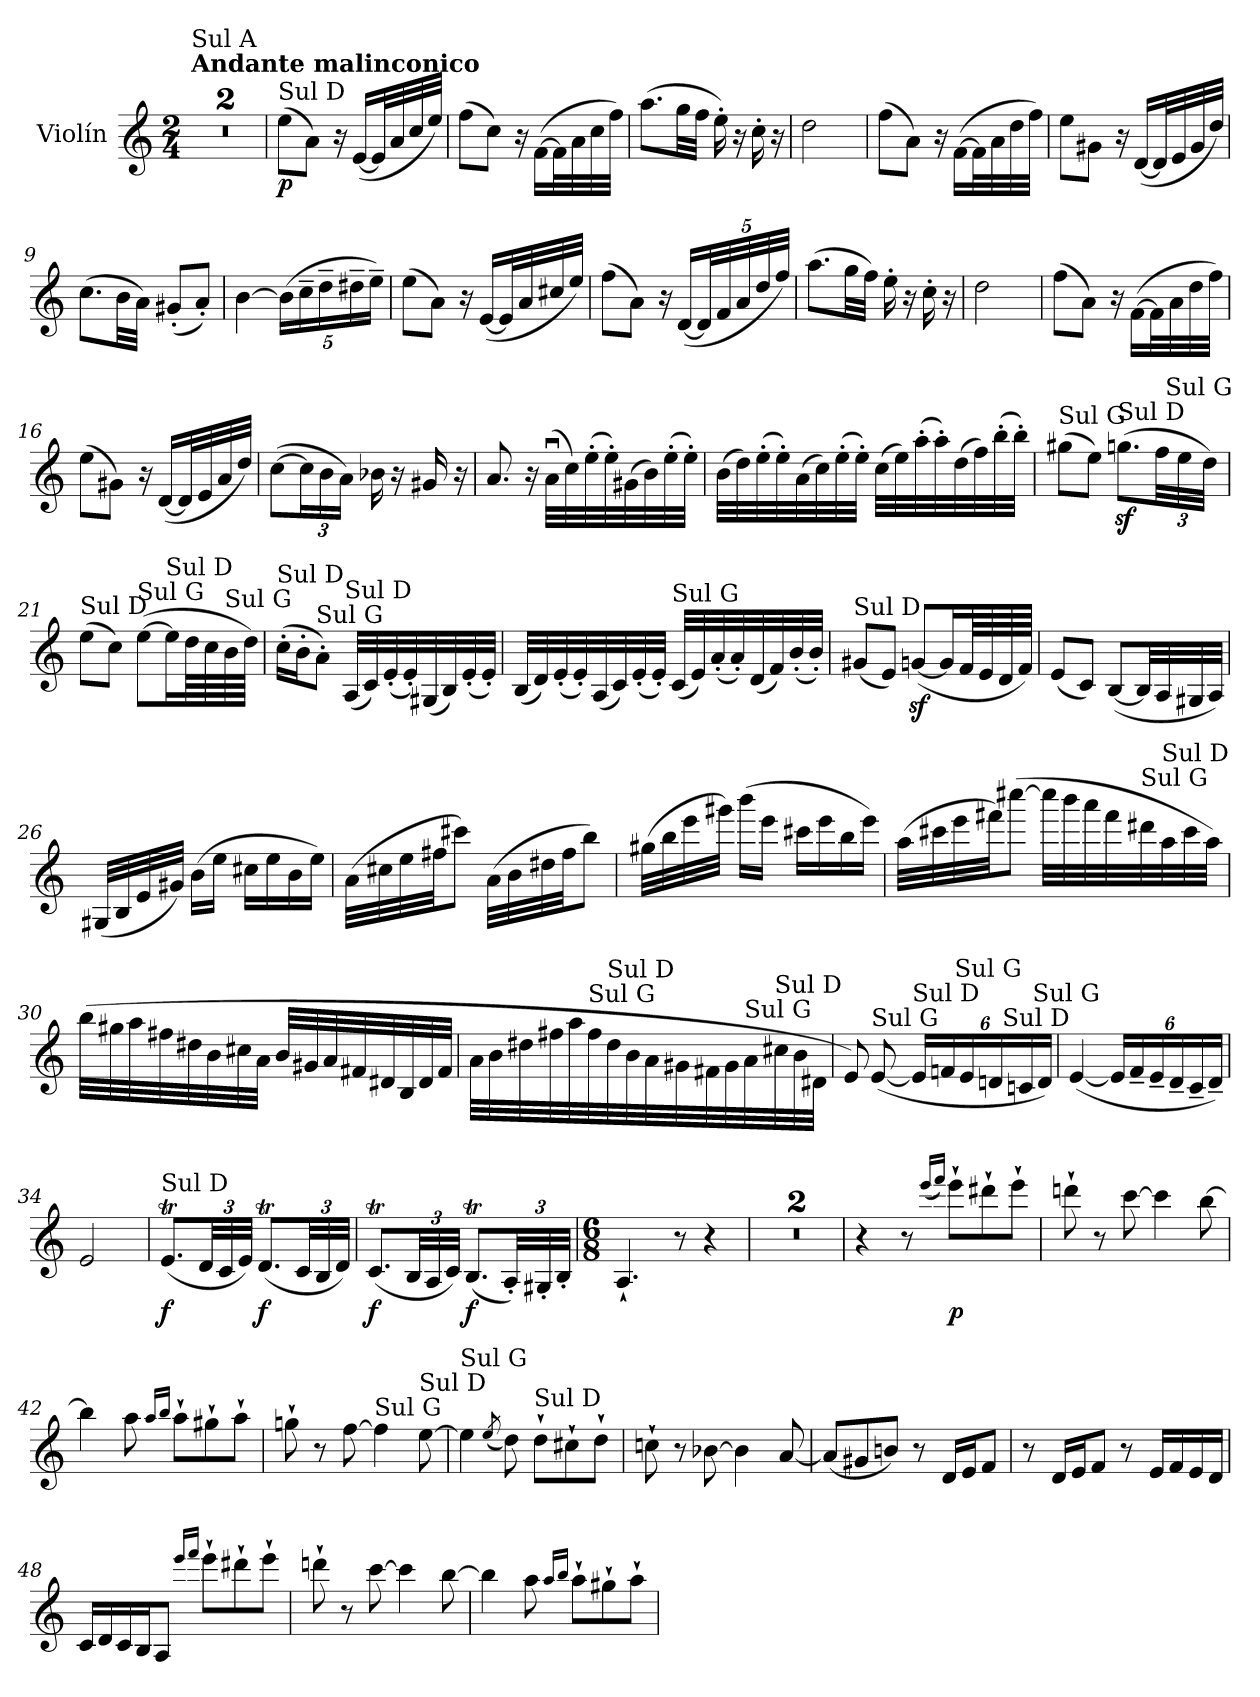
**kern	**dynam
*part1	*part1
*staff1	*staff1
*I"Violín	*
*I'Vln.	*
*clefG2	*
*k[]	*
*M2/4	*
=1	=1
!LO:TX:a:B:t=Andante malinconico	!
!LO:TX:a:t=Sul A	!
2r	.
=2	=2
2r	.
=3	=3
!LO:TX:a:t=Sul D	!
!	!LO:DY:b
(>8ee>\L	p
8a>\J)	.
16r	.
(<[16e>/LL	.
32e>/L]	.
32a>/	.
32cc>/	.
32ee>/JJJ)	.
=4	=4
(>8ff>\L	.
8cc>\J)	.
16r	.
(>[16f>\LL	.
32f>\L]	.
32a>\	.
32cc>\	.
32ff>\JJJ)	.
=5	=5
(>8.aa>\L	.
32gg>\LL	.
32ff>\JJJ	.
16ee'>\)	.
16r	.
16cc'>\	.
16r	.
=6	=6
2dd>\	.
=7	=7
(>8ff>\L	.
8a>\J)	.
16r	.
(>[16f>\LL	.
32f>\L]	.
32a>\	.
32dd>\	.
32ff>\JJJ)	.
!!LO:LB:g=z
=8	=8
8ee>\L	.
8g#X>\J	.
16r	.
(<[16d>/LL	.
32d>/L]	.
32e>/	.
32g#>/	.
32dd>/JJJ)	.
=9	=9
(>8.cc>\L	.
32b>\LL	.
32a>\JJJ)	.
(<8g#X'>/L	.
8a'>/J)	.
=10	=10
[4b>\	.
*Xbrackettup	*
(>20b>\LL]	.
20cc~>\	.
20dd~>\	.
20dd#X~>\	.
20ee~>\JJ)	.
=11	=11
(>8ee>\L	.
8a>\J)	.
16r	.
(<[16e>/LL	.
32e>/L]	.
32a>/	.
32cc#X>/	.
32ee>/JJJ)	.
=12	=12
(>8ff>\L	.
8a>\J)	.
16r	.
(<[16d>/LL	.
40d>/L]	.
40f>/	.
40a>/	.
40dd>/	.
40ff>/JJJ)	.
=13	=13
(>8.aa>\L	.
32gg>\LL	.
32ff>\JJJ)	.
16ee'>\	.
16r	.
16cc'>\	.
16r	.
!!LO:LB:g=z
=14	=14
2dd>\	.
=15	=15
(>8ff>\L	.
8a>\J)	.
16r	.
(>[16f>\LL	.
32f>\L]	.
32a>\	.
32dd>\	.
32ff>\JJJ)	.
=16	=16
(>8ee>\L	.
8g#X>\J)	.
16r	.
(<[16d>/LL	.
32d>/L]	.
32e>/	.
32a>/	.
32dd>/JJJ)	.
=17	=17
(>[8cc>\L	.
24cc>\L]	.
24b>\	.
24a>\JJ)	.
16b-X>\	.
16r	.
16g#X>/	.
16r	.
=18	=18
8.a>/	.
16r	.
*MM60	*
(>32au>\LLL	.
32cc>\)	.
(>32ee'>\	.
32ee'>\)	.
(>32g#X>\	.
32b>\)	.
(>32ee'>\	.
32ee'>\JJJ)	.
!!LO:LB:g=z
=19	=19
(>32b>\LLL	.
32dd>\)	.
(>32ee'>\	.
32ee'>\)	.
(>32a>\	.
32cc>\)	.
(>32ee'>\	.
32ee'>\JJJ)	.
(>32cc>\LLL	.
32ee>\)	.
(>32aa'>\	.
32aa'>\)	.
(>32dd>\	.
32ff>\)	.
(>32bb'>\	.
32bb'>\JJJ)	.
=20	=20
!LO:TX:a:t=Sul G	!
(>8gg#X>\L	.
8ee>\J)	.
*MM50	*
!LO:TX:a:t=Sul D	!
(>8.ggnz<>\L	.
48ff>\LL	.
!LO:TX:a:t=Sul G	!
48ee>\	.
48dd>\JJJ)	.
=21	=21
!LO:TX:a:t=Sul D	!
(>8ee>\L	.
8cc>\J)	.
!LO:TX:a:t=Sul G	!
(>[8ee>\L	.
!LO:TX:a:t=Sul D	!
16ee>\L]	.
64dd>\LL	.
64cc>\	.
!LO:TX:a:t=Sul G	!
64b>\	.
64dd>\JJJJ)	.
=22	=22
!LO:TX:a:t=Sul D	!
(>16cc'>\LL	.
16b'>\J	.
!LO:TX:a:t=Sul G	!
8a'>\J)	.
*MM60	*
!LO:TX:a:t=Sul D	!
(<32A>/LLL	.
32c>/)	.
(<32e'>/	.
32e'>/)	.
(<32G#X>/	.
32B>/)	.
(<32e'>/	.
32e'>/JJJ)	.
!!LO:LB:g=z
=23	=23
(<32B>/LLL	.
32d>/)	.
(<32e'>/	.
32e'>/)	.
(<32A>/	.
32c>/)	.
(<32e'>/	.
32e'>/JJJ)	.
!LO:TX:a:t=Sul G	!
(<32c>/LLL	.
32e>/)	.
(<32a'>/	.
32a'>/)	.
(<32d>/	.
32f>/)	.
(<32b'>/	.
32b'>/JJJ)	.
=24	=24
!LO:TX:a:t=Sul D	!
(<8g#X>/L	.
8e>/J)	.
*MM50	*
(<[8gnz<>/L	.
16g>/L]	.
64f>/LL	.
64e>/	.
64d>/	.
64f>/JJJJ)	.
=25	=25
(<8e>/L	.
8c>/J)	.
(<[8B>/L	.
32B>/LL]	.
32A>/	.
32G#X>/	.
32A>/JJJ)	.
=26	=26
(<32G#X>/LLL	.
32B>/	.
32e>/	.
32g#X>/JJJ)	.
(>16b>\LL	.
16ee>\JJ	.
16cc#X>\LL	.
16ee>\	.
16b>\	.
16ee>\JJ)	.
!!LO:LB:g=z
=27	=27
(>32a>\LLL	.
32cc#X>\	.
32ee>\	.
32ff#X>\JJ	.
8ccc#X>\J)	.
(>32a>\LLL	.
32b>\	.
32dd#X>\	.
32ff#>\JJ	.
8bb>\J)	.
=28	=28
(>32gg#X>\LLL	.
32bb>\	.
32eee>\	.
32ggg#X>\JJJ)	.
(>16bbb>\LL	.
16eee>\JJ	.
16ccc#X>\LL	.
16eee>\	.
16bb>\	.
16eee>\JJ)	.
=29	=29
(>32aa>\LLL	.
32ccc#X>\	.
32eee>\	.
32fff#X>\JJ)	.
(>[8cccc#X>\J	.
32cccc#>\LLL]	.
*MM60	*
32bbb>\	.
32aaa>\	.
32fff#>\	.
!LO:TX:a:t=Sul G	!
32ddd#X>\	.
!LO:TX:a:t=Sul D	!
32aa>\	.
32ccc#>\	.
32aa>\JJJ)	.
!!LO:LB:g=z
=30	=30
(>32bb>\LLL	.
32gg#X>\	.
32aa>\	.
32ff#X>\	.
32dd#X>\	.
32b>\	.
32cc#X>\	.
32a>\JJJ	.
32b>/LLL	.
32g#X>/	.
32a>/	.
32f#X>/	.
32d#X>/	.
32B>/	.
32d#>/	.
32f#>/JJJ	.
=31	=31
32a>\LLL	.
32b>\	.
32dd#X>\	.
32ff#X>\	.
32aa>\	.
!LO:TX:a:t=Sul G	!
32ff#>\	.
!LO:TX:a:t=Sul D	!
32dd#>\	.
32b>\	.
32a>\	.
32g#X>\	.
32f#X>\	.
32g#>\	.
!LO:TX:a:t=Sul G	!
32a>\	.
!LO:TX:a:t=Sul D	!
32cc#X>\	.
32b>\	.
32d#X>\JJJ	.
!!LO:LB:g=z
=32	=32
*MM50	*
8e>/)	.
!LO:TX:a:t=Sul G	!
(<[8e>/	.
!LO:TX:a:t=Sul D	!
24e>/LL]	.
24fn>/	.
!LO:TX:a:t=Sul G	!
24e>/	.
24dn>/	.
!LO:TX:a:t=Sul D	!
24cn>/	.
!LO:TX:a:t=Sul G	!
24d>/JJ)	.
=33	=33
(<[4e>/	.
24e>/LL]	.
*MM40	*
24f~>/	.
24e~>/	.
24d~>/	.
24c~>/	.
24d~>/JJ)	.
=34	=34
2e>/	.
=35	=35
!LO:TX:a:t=Sul D	!
!	!LO:DY:b
(<8.et>/L	f
48d>/LL	.
48c>/	.
48e>/JJJ)	.
!	!LO:DY:b
(<8.dT>/L	f
48c>/LL	.
48B>/	.
48d>/JJJ)	.
=36	=36
!	!LO:DY:b
(<8.cT>/L	f
48B>/LL	.
48A>/	.
48c>/JJJ)	.
!	!LO:DY:b
(<8.Bt>/L	f
*MM20	*
48A'>/LL)	.
48G#X'>/	.
48B'>/JJJ	.
!!LO:LB:g=z
=37	=37
*M6/8	*
*MM140	*
4.A`>/	.
8r	.
4r	.
=38	=38
2.r	.
=39	=39
2.r	.
=40	=40
4r	.
8r	.
(<16qeee>/LL	.
16qfff>/JJ)	.
!	!LO:DY:b
8eee`>\L	p
8ddd#X`>\	.
8eee`>\J	.
=41	=41
8dddn`>\	.
8r	.
[8ccc>\	.
4ccc>\]	.
[8bb>\	.
=42	=42
4bb>\]	.
8aa>\	.
16qaa>/LL	.
16qbb>/JJ	.
8aa`>\L	.
8gg#X`>\	.
8aa`>\J	.
=43	=43
8ggn`>\	.
8r	.
[8ff>\	.
!LO:TX:a:t=Sul G	!
4ff>\]	.
!LO:TX:a:t=Sul D	!
[8ee>\	.
=44	=44
!LO:TX:a:t=Sul G	!
4ee>\]	.
(>8qee>/	.
8dd>\)	.
!LO:TX:a:t=Sul D	!
8dd`>\L	.
8cc#X`>\	.
8dd`>\J	.
!!LO:LB:g=z
=45	=45
8ccn`>\	.
8r	.
[8b-X>\	.
4b->\]	.
[8a>/	.
=46	=46
(<8a>/L]	.
8g#X>/	.
8bn>/J)	.
8r	.
16d>/LL	.
16e>/J	.
8f>/J	.
=47	=47
8r	.
16d>/LL	.
16e>/J	.
8f>/J	.
8r	.
16e>/LL	.
16f>/	.
16e>/	.
16d>/JJ	.
=48	=48
16c>/LL	.
16d>/	.
16c>/	.
16B>/J	.
8A>/J	.
16qeee>/LL	.
16qfff>/JJ	.
8eee`>\L	.
8ddd#X`>\	.
8eee`>\J	.
=49	=49
8dddn`>\	.
8r	.
[8ccc>\	.
4ccc>\]	.
[8bb>\	.
!!LO:PB:g=z
=50	=50
4bb>\]	.
8aa>\	.
16qaa>/LL	.
16qbb>/JJ	.
8aa`>\L	.
8gg#X`>\	.
8aa`>\J	.
=	=
*-	*-
